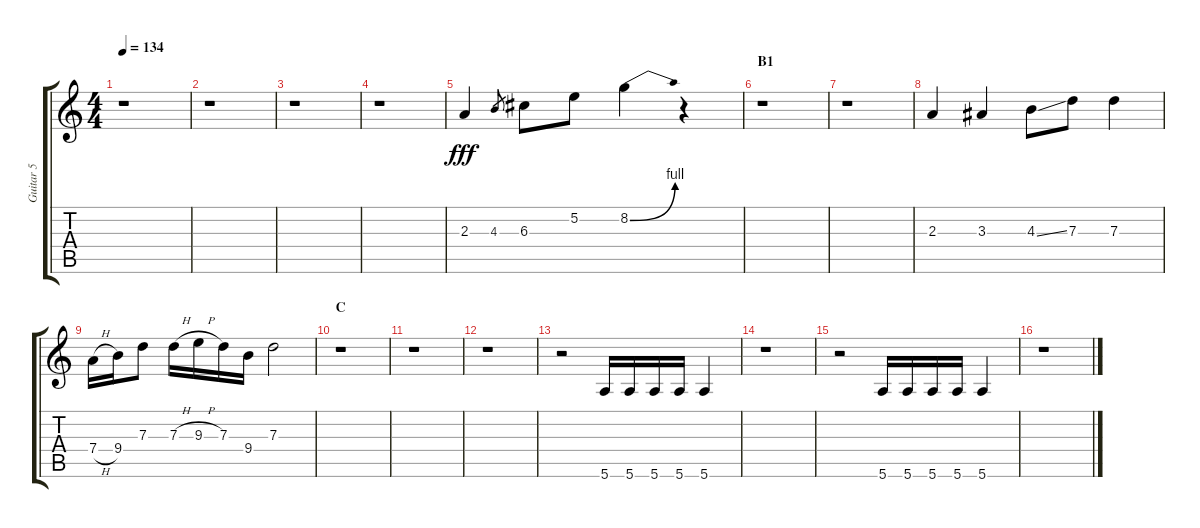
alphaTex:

\track ("Guitar 5" "Guitar 5") {instrument distortionguitar}
\staff {score tabs}
\tuning (E4 B3 G3 D3 A2 E2) {hide}
\ts (4 4)
\tempo 134
\clef g2
\ks c
r.1{dy f} |
r.1 |
r.1 |
r.1 |
2.3.4{dy fff} 4.3.8{gr} 6.3.8 5.2.8 8.2{be (bend 0 0 60 4)}.4 r.4 |
\section ("" "B1")
r.1 |
r.1 |
2.3.4 3.3.4 4.3{ss}.8 7.3.8 7.3.4 |
7.4{h}.16 9.4.16 7.3.8 7.3{h}.16 9.3{h}.16 7.3.16 9.4.16 7.3.2 |
\section ("" "C")
r.1 |
r.1 |
r.1 |
r.2 5.6.16 5.6.16 5.6.16 5.6.16 5.6.4 |
r.1 |
r.2 5.6.16 5.6.16 5.6.16 5.6.16 5.6.4 |
r.1
